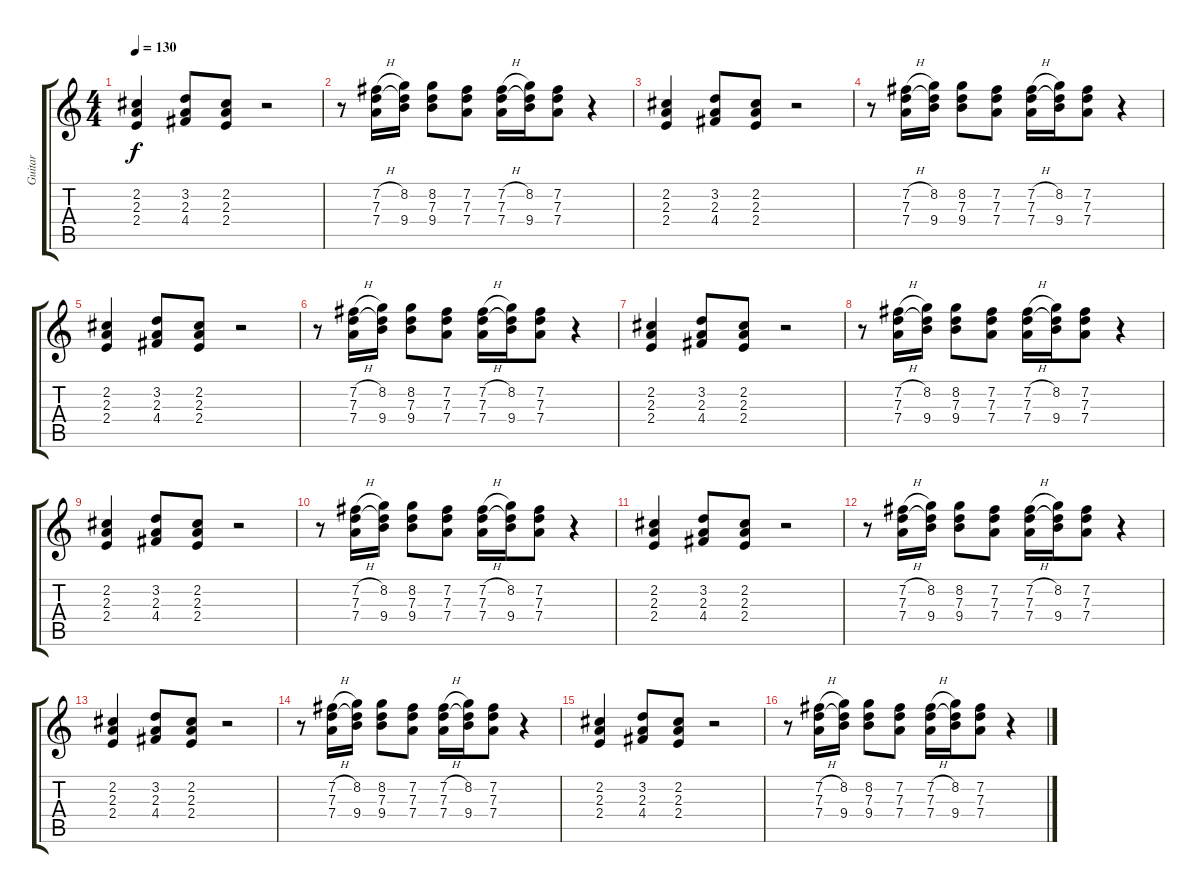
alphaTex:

\track ("Guitar" "Guitar") {instrument overdrivenguitar}
\staff {score tabs}
\tuning (E4 B3 G3 D3 A2 E2) {hide}
\ts (4 4)
\tempo 130
\clef g2
\ks c
(2.2 2.3 2.4).4{dy f instrument overdrivenguitar} (3.2 2.3 4.4).8 (2.2 2.3 2.4).8 r.2 |
r.8 (7.2{h} 7.3 7.4).16 (8.2 7.3{t} 9.4).16 (8.2 7.3 9.4).8 (7.2 7.3 7.4).8 (7.2{h} 7.3 7.4).16 (8.2 7.3{t} 9.4).16 (7.2 7.3 7.4).8 r.4 |
(2.2 2.3 2.4).4 (3.2 2.3 4.4).8 (2.2 2.3 2.4).8 r.2 |
r.8 (7.2{h} 7.3 7.4).16 (8.2 7.3{t} 9.4).16 (8.2 7.3 9.4).8 (7.2 7.3 7.4).8 (7.2{h} 7.3 7.4).16 (8.2 7.3{t} 9.4).16 (7.2 7.3 7.4).8 r.4 |
(2.2 2.3 2.4).4 (3.2 2.3 4.4).8 (2.2 2.3 2.4).8 r.2 |
r.8 (7.2{h} 7.3 7.4).16 (8.2 7.3{t} 9.4).16 (8.2 7.3 9.4).8 (7.2 7.3 7.4).8 (7.2{h} 7.3 7.4).16 (8.2 7.3{t} 9.4).16 (7.2 7.3 7.4).8 r.4 |
(2.2 2.3 2.4).4 (3.2 2.3 4.4).8 (2.2 2.3 2.4).8 r.2 |
r.8 (7.2{h} 7.3 7.4).16 (8.2 7.3{t} 9.4).16 (8.2 7.3 9.4).8 (7.2 7.3 7.4).8 (7.2{h} 7.3 7.4).16 (8.2 7.3{t} 9.4).16 (7.2 7.3 7.4).8 r.4 |
(2.2 2.3 2.4).4 (3.2 2.3 4.4).8 (2.2 2.3 2.4).8 r.2 |
r.8 (7.2{h} 7.3 7.4).16 (8.2 7.3{t} 9.4).16 (8.2 7.3 9.4).8 (7.2 7.3 7.4).8 (7.2{h} 7.3 7.4).16 (8.2 7.3{t} 9.4).16 (7.2 7.3 7.4).8 r.4 |
(2.2 2.3 2.4).4 (3.2 2.3 4.4).8 (2.2 2.3 2.4).8 r.2 |
r.8 (7.2{h} 7.3 7.4).16 (8.2 7.3{t} 9.4).16 (8.2 7.3 9.4).8 (7.2 7.3 7.4).8 (7.2{h} 7.3 7.4).16 (8.2 7.3{t} 9.4).16 (7.2 7.3 7.4).8 r.4 |
(2.2 2.3 2.4).4 (3.2 2.3 4.4).8 (2.2 2.3 2.4).8 r.2 |
r.8 (7.2{h} 7.3 7.4).16 (8.2 7.3{t} 9.4).16 (8.2 7.3 9.4).8 (7.2 7.3 7.4).8 (7.2{h} 7.3 7.4).16 (8.2 7.3{t} 9.4).16 (7.2 7.3 7.4).8 r.4 |
(2.2 2.3 2.4).4 (3.2 2.3 4.4).8 (2.2 2.3 2.4).8 r.2 |
r.8 (7.2{h} 7.3 7.4).16 (8.2 7.3{t} 9.4).16 (8.2 7.3 9.4).8 (7.2 7.3 7.4).8 (7.2{h} 7.3 7.4).16 (8.2 7.3{t} 9.4).16 (7.2 7.3 7.4).8 r.4
